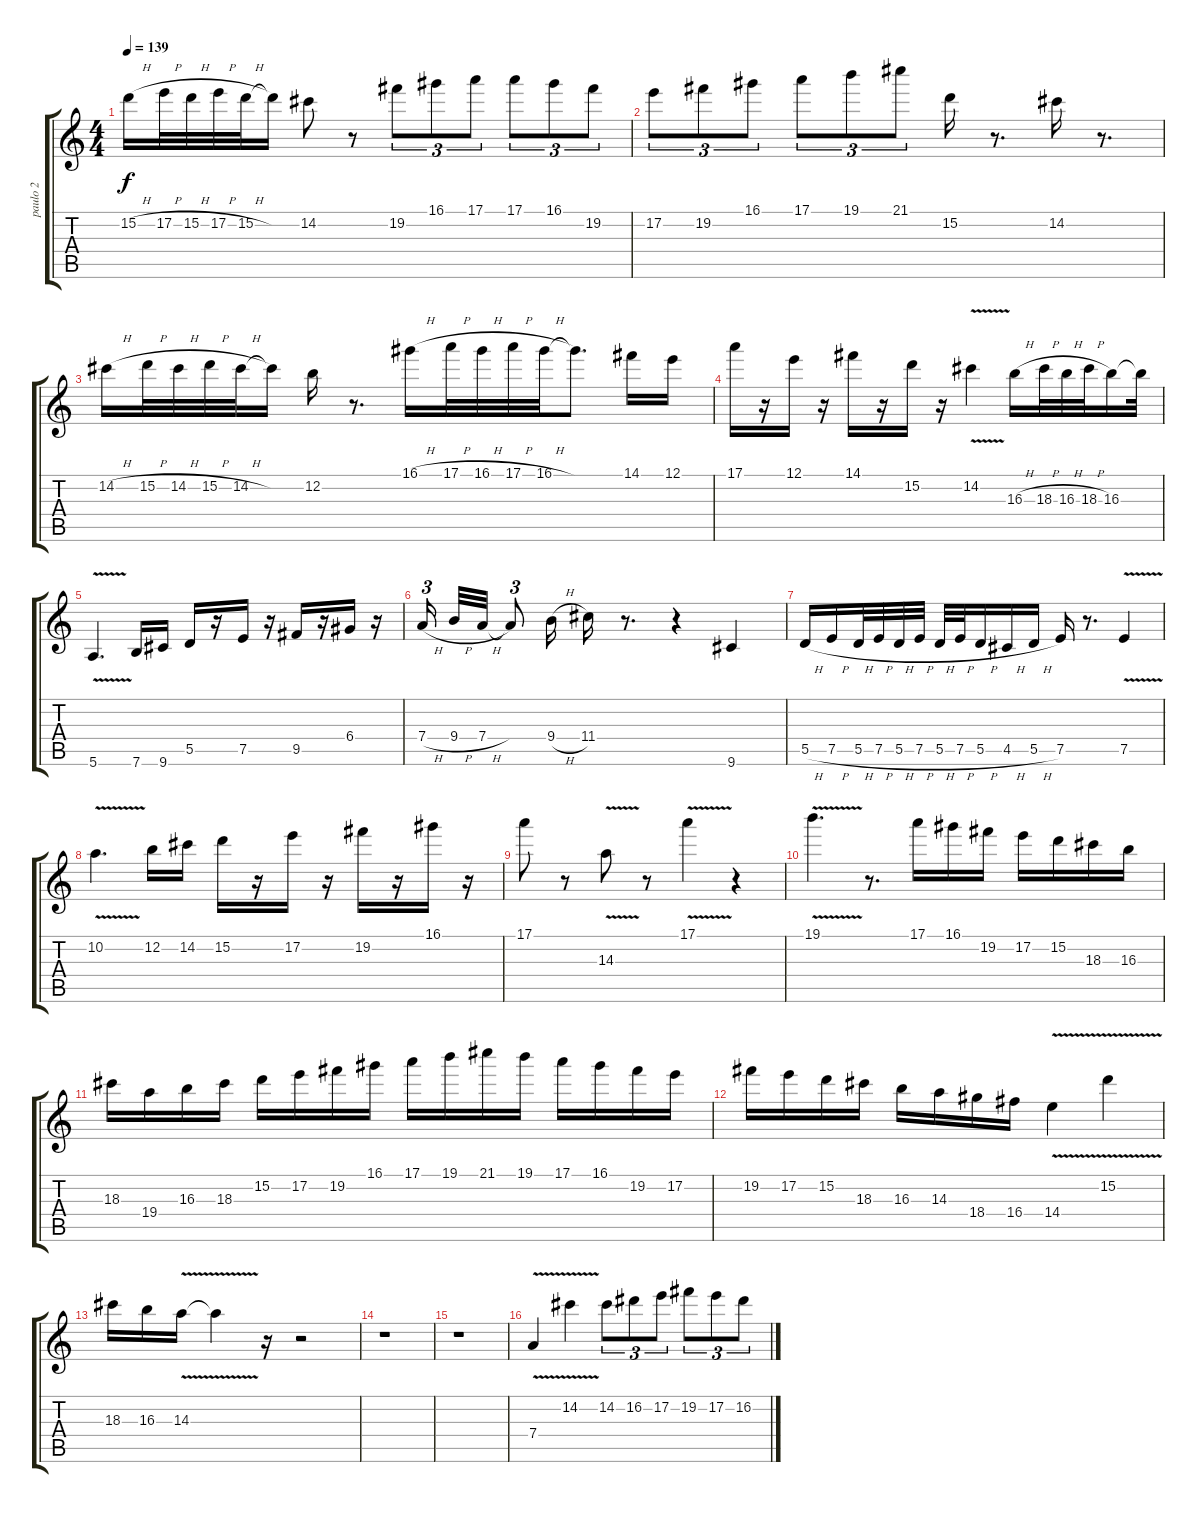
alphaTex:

\track ("paulo 2" "paulo 2") {instrument distortionguitar}
\staff {score tabs}
\tuning (E4 B3 G3 D3 A2 E2) {hide}
\ts (4 4)
\tempo 139
\clef g2
\ks c
15.2{h}.16{dy f} 17.2{h}.32 15.2{h}.32 17.2{h}.32 15.2{h}.32 15.2{t}.16 14.2.8 r.8 19.2.8{tu (3 2)} 16.1.8{tu (3 2)} 17.1.8{tu (3 2)} 17.1.8{tu (3 2)} 16.1.8{tu (3 2)} 19.2.8{tu (3 2)} |
17.2.8{tu (3 2)} 19.2.8{tu (3 2)} 16.1.8{tu (3 2)} 17.1.8{tu (3 2)} 19.1.8{tu (3 2)} 21.1.8{tu (3 2)} 15.2.16 r.8{d} 14.2.16 r.8{d} |
14.2{h}.16 15.2{h}.32 14.2{h}.32 15.2{h}.32 14.2{h}.32 14.2{t}.16 12.2.16 r.8{d} 16.1{h}.16 17.1{h}.32 16.1{h}.32 17.1{h}.32 16.1{h}.32 16.1{t}.8{d} 14.1.16 12.1.16 |
17.1.16 r.16 12.1.16 r.16 14.1.16 r.16 15.2.16 r.16 14.2{v}.4 16.3{h}.16 18.3{h}.32 16.3{h}.32 18.3{h}.32 16.3.16 16.3{t}.32 |
5.6{v}.4{d} 7.6.16 9.6.16 5.5.16 r.16 7.5.16 r.16 9.5.16 r.16 6.4.16 r.16 |
7.4{h}.16{tu (3 2)} 9.4{h}.32 7.4{h}.32 7.4{t}.8{tu (3 2)} 9.4{h}.16 11.4.16 r.8{d} r.4 9.6.4 |
5.5{h}.16 7.5{h}.16 5.5{h}.32 7.5{h}.32 5.5{h}.32 7.5{h}.32 5.5{h}.32 7.5{h}.32 5.5{h}.16 4.5{h}.16 5.5{h}.16 7.5.16 r.8{d} 7.5{v}.4 |
10.2{v}.4{d} 12.2.16 14.2.16 15.2.16 r.16 17.2.16 r.16 19.2.16 r.16 16.1.16 r.16 |
17.1.8 r.8 14.3{v}.8 r.8 17.1{v}.4 r.4 |
19.1{v}.4{d} r.8{d} 17.1.16 16.1.16 19.2.16 17.2.16 15.2.16 18.3.16 16.3.16 |
18.3.16 19.4.16 16.3.16 18.3.16 15.2.16 17.2.16 19.2.16 16.1.16 17.1.16 19.1.16 21.1.16 19.1.16 17.1.16 16.1.16 19.2.16 17.2.16 |
19.2.16 17.2.16 15.2.16 18.3.16 16.3.16 14.3.16 18.4.16 16.4.16 14.4{v}.4 15.2{v}.4 |
18.3.16 16.3.16 14.3{v}.16 14.3{t}.4 r.16 r.2 |
r.1 |
r.1 |
7.4{v}.4 14.2{v}.4 14.2.8{tu (3 2)} 16.2.8{tu (3 2)} 17.2.8{tu (3 2)} 19.2.8{tu (3 2)} 17.2.8{tu (3 2)} 16.2.8{tu (3 2)}
